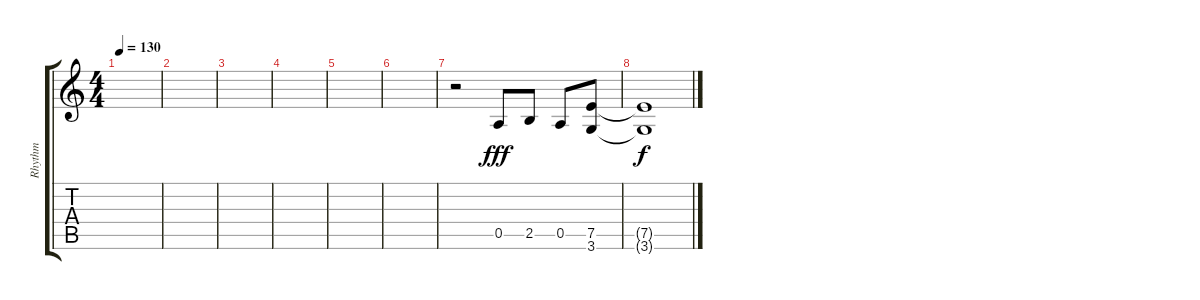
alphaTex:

\track ("Rhythm" "Rhythm") {instrument distortionguitar}
\staff {score tabs}
\tuning (E4 B3 G3 D3 A2 E2) {hide}
\ts (4 4)
\tempo 130
\clef g2
\ks c
|
|
|
|
|
|
r.2 0.5.8{dy fff} 2.5.8 0.5.8 (7.5 3.6).8 |
(7.5{t} 3.6{t}).1{dy f}
